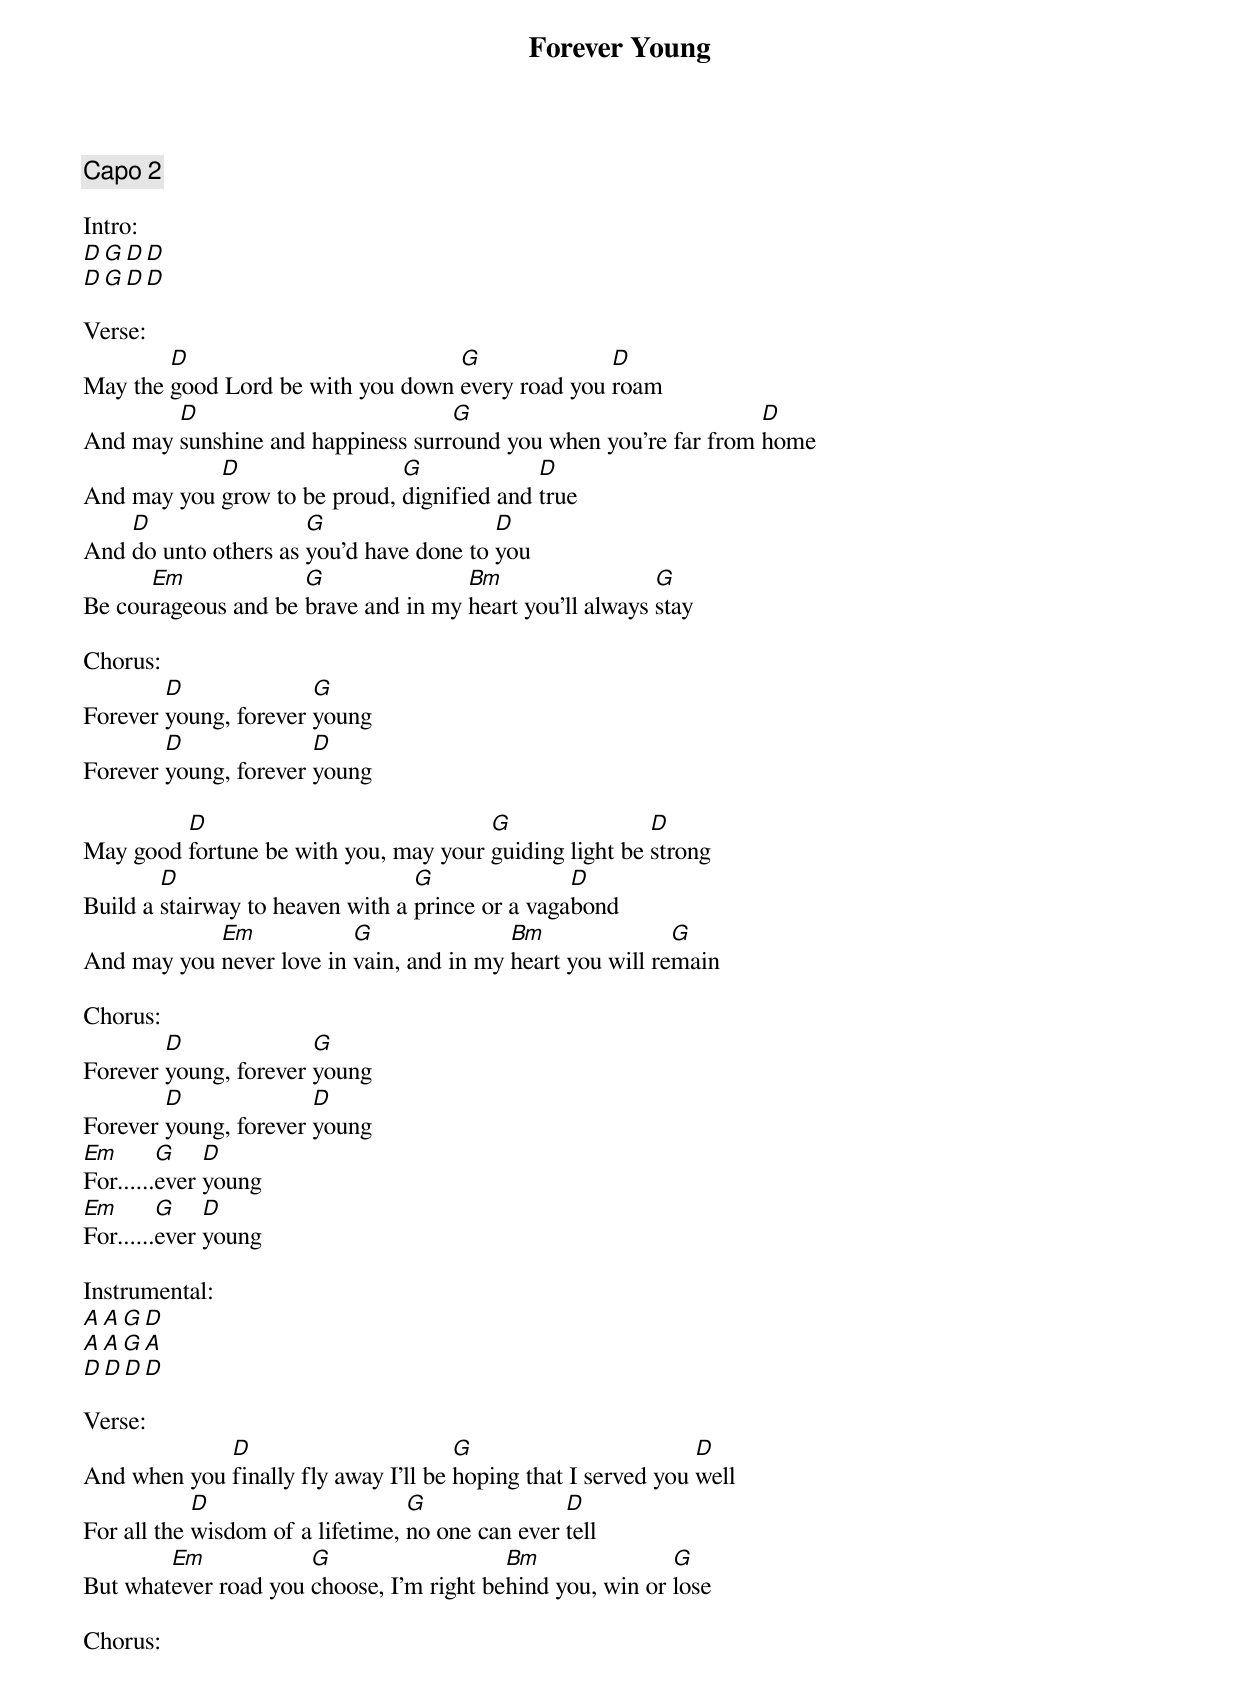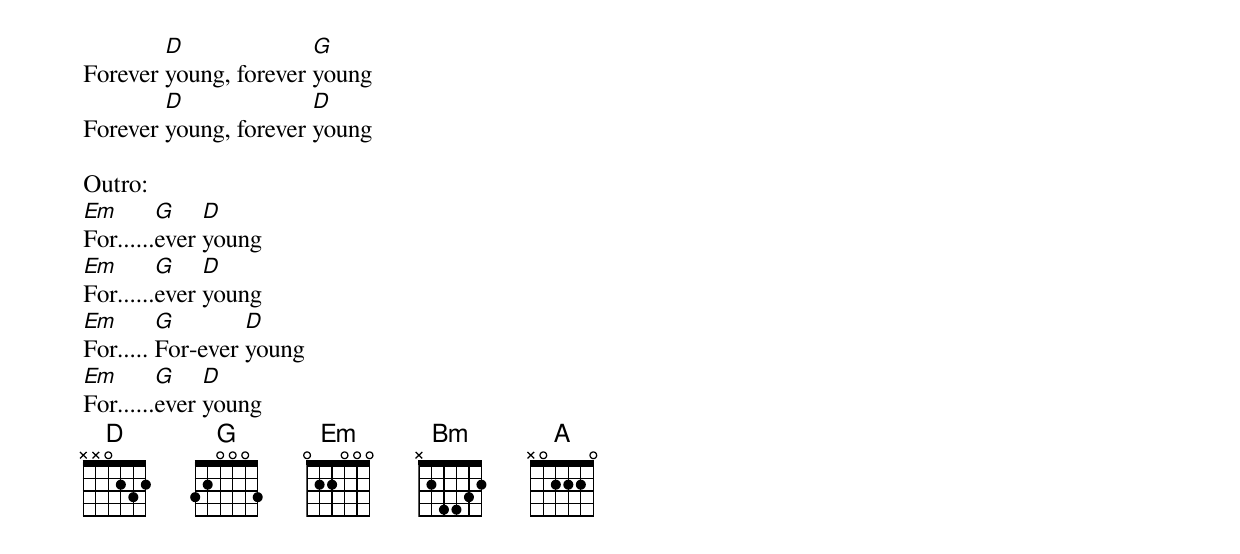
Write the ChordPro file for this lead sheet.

{title:Forever Young}
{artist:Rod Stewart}
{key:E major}
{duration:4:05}
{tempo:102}
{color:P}

{comment: Capo 2}

Intro:
[D][G][D][D]
[D][G][D][D]

Verse:
May the [D]good Lord be with you down [G]every road you [D]roam
And may [D]sunshine and happiness surr[G]ound you when you're far from [D]home
And may you [D]grow to be proud, [G]dignified and [D]true
And [D]do unto others as [G]you'd have done to [D]you
Be cou[Em]rageous and be [G]brave and in my [Bm]heart you'll always [G]stay

Chorus:
Forever [D]young, forever [G]young
Forever [D]young, forever [D]young

May good [D]fortune be with you, may your [G]guiding light be [D]strong
Build a [D]stairway to heaven with a [G]prince or a vaga[D]bond
And may you [Em]never love in [G]vain, and in my [Bm]heart you will re[G]main

Chorus:
Forever [D]young, forever [G]young
Forever [D]young, forever [D]young
[Em]For......[G]ever [D]young
[Em]For......[G]ever [D]young

Instrumental:
[A][A][G][D]
[A][A][G][A]
[D][D][D][D]

Verse:
And when you [D]finally fly away I'll be [G]hoping that I served you [D]well
For all the [D]wisdom of a lifetime, [G]no one can ever [D]tell
But what[Em]ever road you [G]choose, I'm right be[Bm]hind you, win or [G]lose

Chorus:
Forever [D]young, forever [G]young
Forever [D]young, forever [D]young

Outro:
[Em]For......[G]ever [D]young
[Em]For......[G]ever [D]young
[Em]For..... [G]For-ever [D]young
[Em]For......[G]ever [D]young
